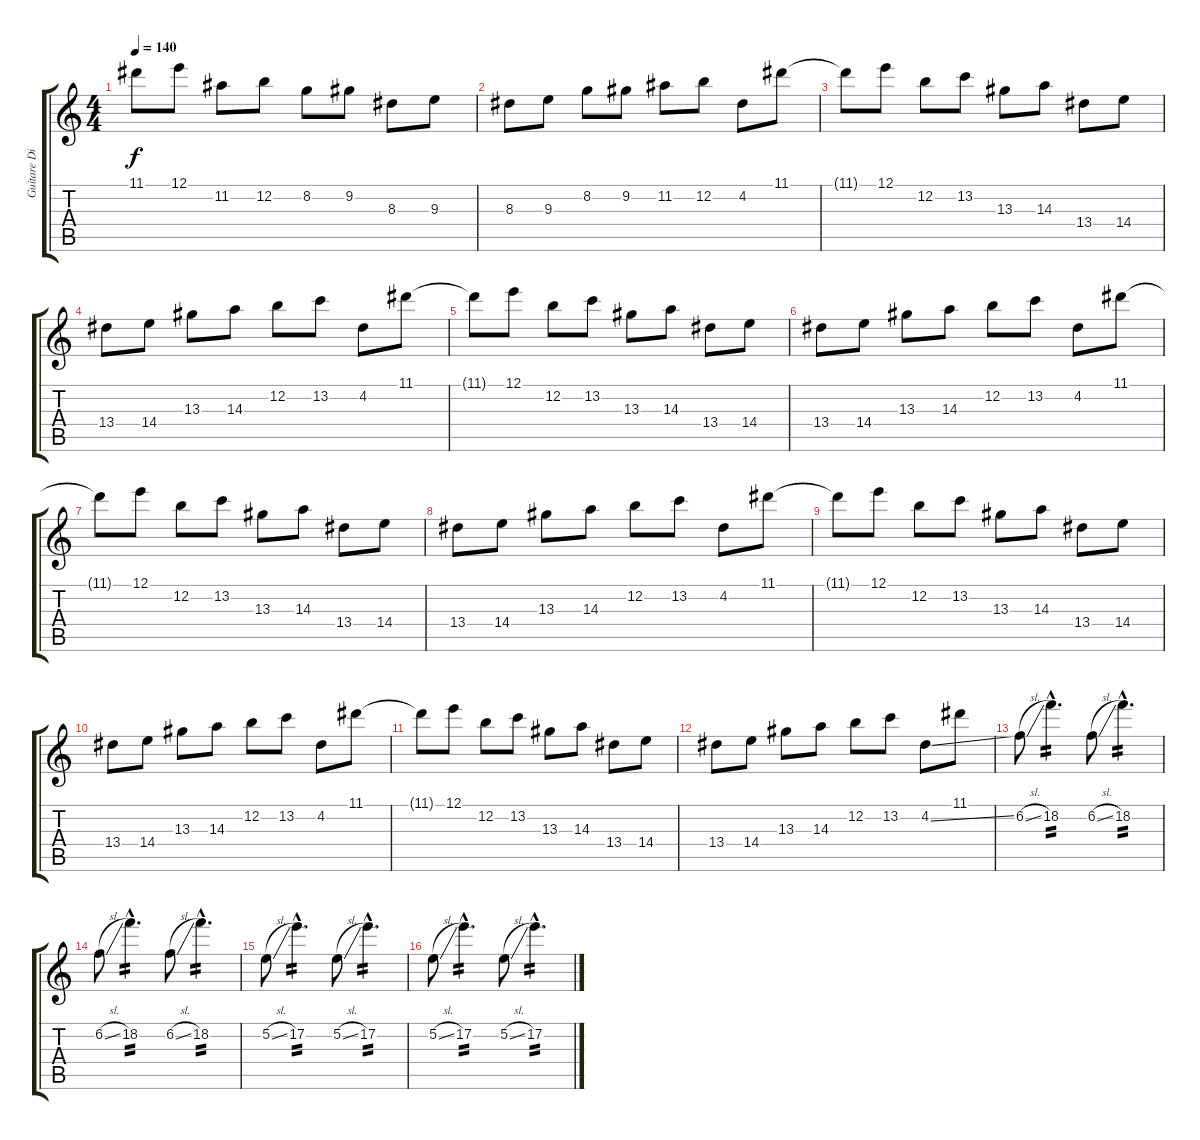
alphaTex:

\track ("Guitare Distorsion " "Guitare Di") {instrument distortionguitar}
\staff {score tabs}
\tuning (E4 B3 G3 D3 A2 E2) {hide}
\ts (4 4)
\tempo 140
\clef g2
\ks c
11.1{t}.8{dy f} 12.1.8 11.2.8 12.2.8 8.2.8 9.2.8 8.3.8 9.3.8 |
8.3.8 9.3.8 8.2.8 9.2.8 11.2.8 12.2.8 4.2.8 11.1.8 |
11.1{t}.8 12.1.8 12.2.8 13.2.8 13.3.8 14.3.8 13.4.8 14.4.8 |
13.4.8 14.4.8 13.3.8 14.3.8 12.2.8 13.2.8 4.2.8 11.1.8 |
11.1{t}.8 12.1.8 12.2.8 13.2.8 13.3.8 14.3.8 13.4.8 14.4.8 |
13.4.8 14.4.8 13.3.8 14.3.8 12.2.8 13.2.8 4.2.8 11.1.8 |
11.1{t}.8 12.1.8 12.2.8 13.2.8 13.3.8 14.3.8 13.4.8 14.4.8 |
13.4.8 14.4.8 13.3.8 14.3.8 12.2.8 13.2.8 4.2.8 11.1.8 |
11.1{t}.8 12.1.8 12.2.8 13.2.8 13.3.8 14.3.8 13.4.8 14.4.8 |
13.4.8 14.4.8 13.3.8 14.3.8 12.2.8 13.2.8 4.2.8 11.1.8 |
11.1{t}.8 12.1.8 12.2.8 13.2.8 13.3.8 14.3.8 13.4.8 14.4.8 |
13.4.8 14.4.8 13.3.8 14.3.8 12.2.8 13.2.8 4.2{ss}.8 11.1.8 |
\section ("" "")
6.2{sl}.8 18.2{hac}.4{d tp 2} 6.2{sl}.8 18.2{hac}.4{d tp 2} |
6.2{sl}.8 18.2{hac}.4{d tp 2} 6.2{sl}.8 18.2{hac}.4{d tp 2} |
5.2{sl}.8 17.2{hac}.4{d tp 2} 5.2{sl}.8 17.2{hac}.4{d tp 2} |
5.2{sl}.8 17.2{hac}.4{d tp 2} 5.2{sl}.8 17.2{hac}.4{d tp 2}
